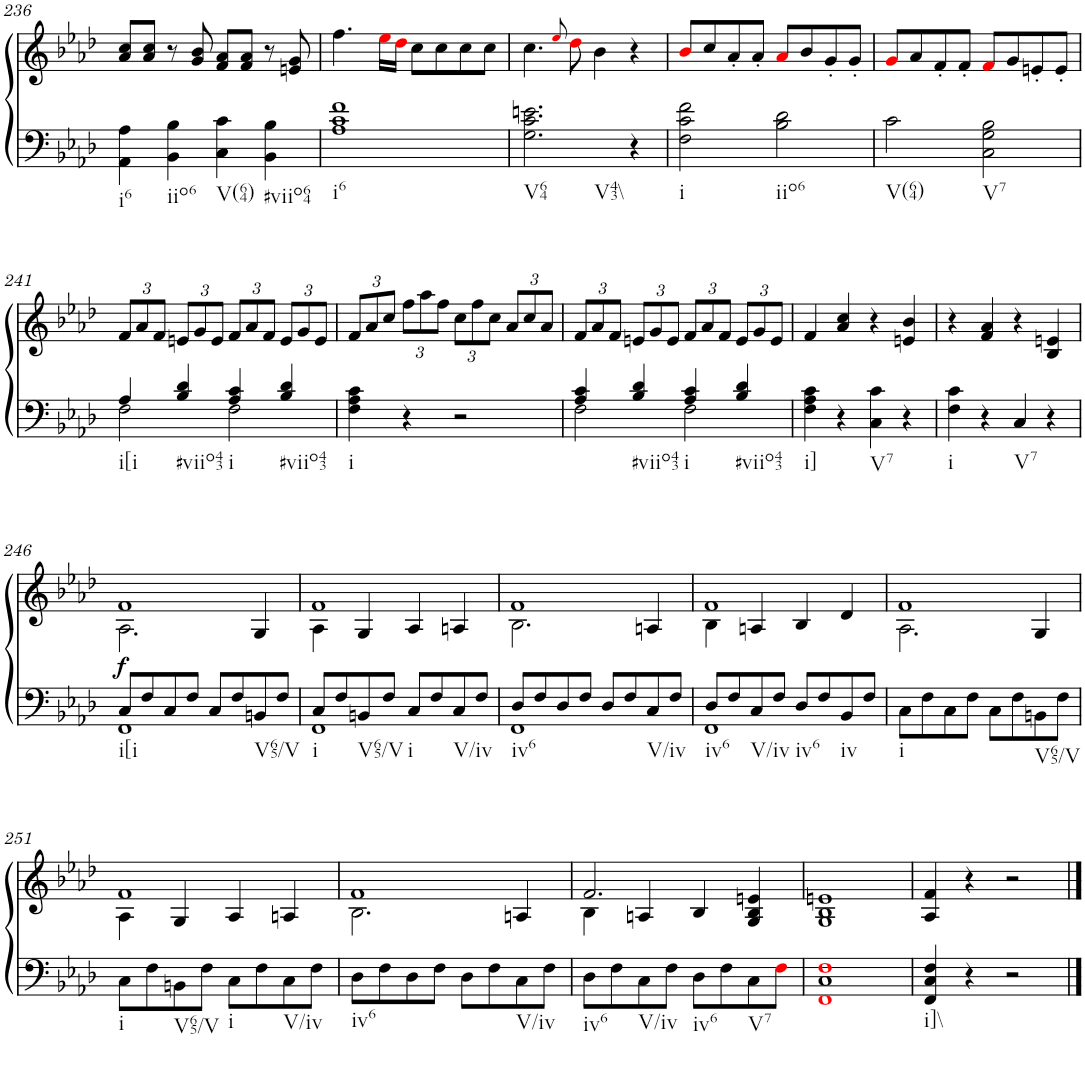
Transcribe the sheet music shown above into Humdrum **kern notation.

**kern	**kern	**dynam
*part1	*part1	*part1
*staff2	*staff1	*staff1/2
*I"Piano	*	*
*I'Pno.	*	*
!!LO:PB:g=z
*clefF4	*clefG2	*
*k[b-e-a-d-]	*k[b-e-a-d-]	*
*M4/4	*M4/4	*
*met(c)	*met(c)	*
=236	=236	=236
!LO:TX:b:t=i6	!	!
4AA-\ 4A-\	8a-/ 8cc/L	.
.	8a-/ 8cc/J	.
!LO:TX:b:t=iio6	!	!
4BB-\ 4B-\	8r	.
.	8g/ 8b-/	.
!LO:TX:b:t=V(64)	!	!
4C\ 4c\	8f/ 8a-/L	.
.	8f/ 8a-/J	.
!LO:TX:b:t=#viio64	!	!
4BB-\ 4B-\	8r	.
.	8en/ 8g/	.
=237	=237	=237
!LO:TX:b:t=i6	!	!
1A- 1c 1f	4.ff\	.
.	16ee-i\LL	.
.	16dd-i\JJ	.
.	8cc\L	.
.	8cc\	.
.	8cc\	.
.	8cc\J	.
=238	=238	=238
!LO:TX:b:t=V64	!	!
!LO:TX:b:t=V43\\	!	!
2.G\ 2.c\ 2.en\	4.cc\	.
.	8qee-i/	.
.	8dd-i\	.
.	4b-\	.
4r	4r	.
=239	=239	=239
!LO:TX:b:t=i	!	!
2F\ 2c\ 2f\	8b-i/L	.
.	8cc/	.
.	8a-'/	.
.	8a-'/J	.
!LO:TX:b:t=iio6	!	!
2B-\ 2d-\	8a-i/L	.
.	8b-/	.
.	8g'/	.
.	8g'/J	.
=240	=240	=240
!LO:TX:b:t=V(64)	!	!
2c\	8gi/L	.
.	8a-/	.
.	8f'/	.
.	8f'/J	.
!LO:TX:b:t=V7	!	!
2C\ 2G\ 2B-\	8fi/L	.
.	8g/	.
.	8en'/	.
.	8e'/J	.
!!LO:LB:g=z
=241	=241	=241
*^	*	*
*	*	*Xbrackettup	*
!LO:TX:b:t=i[i	!	!	!
4A-/	2F\	12f/L	.
.	.	12a-/	.
.	.	12f/J	.
!LO:TX:b:t=#viio43	!	!	!
4B-/ 4d-/	.	12en/L	.
.	.	12g/	.
.	.	12e/J	.
!LO:TX:b:t=i	!	!	!
4A-/ 4c/	2F\	12f/L	.
.	.	12a-/	.
.	.	12f/J	.
!LO:TX:b:t=#viio43	!	!	!
4B-/ 4d-/	.	12e/L	.
.	.	12g/	.
.	.	12e/J	.
*v	*v	*	*
=242	=242	=242
!LO:TX:b:t=i	!	!
4F\ 4A-\ 4c\	12f/L	.
.	12a-/	.
.	12cc/J	.
4r	12ff\L	.
.	12aa-\	.
.	12ff\J	.
2r	12cc\L	.
.	12ff\	.
.	12cc\J	.
.	12a-/L	.
.	12cc/	.
.	12a-/J	.
=243	=243	=243
*^	*	*
4A-/ 4c/	2F\	12f/L	.
.	.	12a-/	.
.	.	12f/J	.
!LO:TX:b:t=#viio43	!	!	!
4B-/ 4d-/	.	12en/L	.
.	.	12g/	.
.	.	12e/J	.
!LO:TX:b:t=i	!	!	!
4A-/ 4c/	2F\	12f/L	.
.	.	12a-/	.
.	.	12f/J	.
!LO:TX:b:t=#viio43	!	!	!
4B-/ 4d-/	.	12e/L	.
.	.	12g/	.
.	.	12e/J	.
*v	*v	*	*
=244	=244	=244
!LO:TX:b:t=i]	!	!
4F\ 4A-\ 4c\	4f/	.
4r	4a-/ 4cc/	.
!LO:TX:b:t=V7	!	!
4C\ 4c\	4r	.
4r	4en/ 4b-/	.
=245	=245	=245
!LO:TX:b:t=i	!	!
4F\ 4c\	4r	.
4r	4f/ 4a-/	.
!LO:TX:b:t=V7	!	!
4C/	4r	.
4r	4B-/ 4en/	.
!!LO:LB:g=z
=246	=246	=246
*^	*^	*
!LO:TX:b:t=i[i	!	!	!	!
!	!	!	!	!LO:DY:b
8C/L	1FF	1f	2.A-\	f
8F/	.	.	.	.
8C/	.	.	.	.
8F/J	.	.	.	.
8C/L	.	.	.	.
8F/	.	.	.	.
!LO:TX:b:t=V65/V	!	!	!	!
8BBn/	.	.	4G/	.
8F/J	.	.	.	.
=247	=247	=247	=247	=247
!LO:TX:b:t=i	!	!	!	!
8C/L	1FF	1f	4A-\	.
8F/	.	.	.	.
!LO:TX:b:t=V65/V	!	!	!	!
8BBn/	.	.	4G/	.
8F/J	.	.	.	.
!LO:TX:b:t=i	!	!	!	!
8C/L	.	.	4A-/	.
8F/	.	.	.	.
!LO:TX:b:t=V/iv	!	!	!	!
8C/	.	.	4An/	.
8F/J	.	.	.	.
=248	=248	=248	=248	=248
!LO:TX:b:t=iv6	!	!	!	!
8D-/L	1FF	1f	2.B-\	.
8F/	.	.	.	.
8D-/	.	.	.	.
8F/J	.	.	.	.
8D-/L	.	.	.	.
8F/	.	.	.	.
!LO:TX:b:t=V/iv	!	!	!	!
8C/	.	.	4An/	.
8F/J	.	.	.	.
=249	=249	=249	=249	=249
!LO:TX:b:t=iv6	!	!	!	!
8D-/L	1FF	1f	4B-\	.
8F/	.	.	.	.
!LO:TX:b:t=V/iv	!	!	!	!
8C/	.	.	4An/	.
8F/J	.	.	.	.
!LO:TX:b:t=iv6	!	!	!	!
8D-/L	.	.	4B-/	.
8F/	.	.	.	.
!LO:TX:b:t=iv	!	!	!	!
8BB-/	.	.	4d-/	.
8F/J	.	.	.	.
*v	*v	*	*	*
=250	=250	=250	=250
!LO:TX:b:t=i	!	!	!
8C\L	1f	2.A-\	.
8F\	.	.	.
8C\	.	.	.
8F\J	.	.	.
8C\L	.	.	.
8F\	.	.	.
!LO:TX:b:t=V65/V	!	!	!
8BBn\	.	4G/	.
8F\J	.	.	.
!!LO:LB:g=z	!!
=251	=251	=251	=251
!LO:TX:b:t=i	!	!	!
8C\L	1f	4A-\	.
8F\	.	.	.
!LO:TX:b:t=V65/V	!	!	!
8BBn\	.	4G/	.
8F\J	.	.	.
!LO:TX:b:t=i	!	!	!
8C\L	.	4A-/	.
8F\	.	.	.
!LO:TX:b:t=V/iv	!	!	!
8C\	.	4An/	.
8F\J	.	.	.
=252	=252	=252	=252
!LO:TX:b:t=iv6	!	!	!
8D-\L	1f	2.B-\	.
8F\	.	.	.
8D-\	.	.	.
8F\J	.	.	.
8D-\L	.	.	.
8F\	.	.	.
!LO:TX:b:t=V/iv	!	!	!
8C\	.	4An/	.
8F\J	.	.	.
=253	=253	=253	=253
!LO:TX:b:t=iv6	!	!	!
8D-\L	2.f/	4B-\	.
8F\	.	.	.
!LO:TX:b:t=V/iv	!	!	!
8C\	.	4An/	.
8F\J	.	.	.
!LO:TX:b:t=iv6	!	!	!
8D-\L	.	4B-/	.
8F\	.	.	.
!LO:TX:b:t=V7	!	!	!
8C\	4G/ 4B-/ 4en/	4ryy	.
8Fi\J	.	.	.
*	*v	*v	*
=254	=254	=254
1FFi 1C 1Fi	1G 1B- 1en	.
=255	=255	=255
!LO:TX:b:t=i]\\	!	!
4FF/ 4C/ 4F/	4A-/ 4f/	.
4r	4r	.
2r	2r	.
==	==	==
*-	*-	*-
